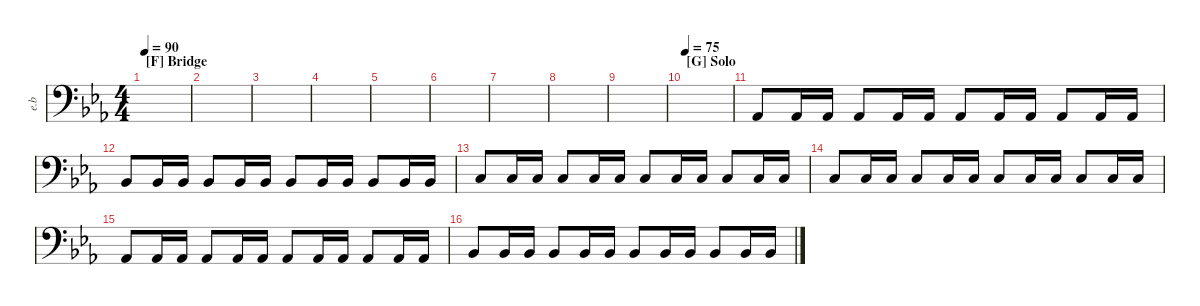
\defaultSystemsLayout 4
\hideDynamics
\bracketExtendMode nobrackets
\otherSystemsTrackNameOrientation horizontal
\track ("Electric Bass" "e.b") {instrument electricbassfinger}
\staff {score}
\tuning (G2 D2 A1 E1)
\ts (4 4)
\section ("F" "Bridge")
\tempo 90
\clef f4
\ks cminor
|
|
|
|
|
|
|
|
|
\section ("G" "Solo")
\tempo 75
|
4.4{acc b}.8{beam Up} 4.4{acc b}.16{beam Up} 4.4{acc b}.16{beam Up} 4.4{acc b}.8{beam Up} 4.4{acc b}.16{beam Up} 4.4{acc b}.16{beam Up} 4.4{acc b}.8{beam Up} 4.4{acc b}.16{beam Up} 4.4{acc b}.16{beam Up} 4.4{acc b}.8{beam Up} 4.4{acc b}.16{beam Up} 4.4{acc b}.16{beam Up} |
6.4{acc b}.8{beam Up} 6.4{acc b}.16{beam Up} 6.4{acc b}.16{beam Up} 6.4{acc b}.8{beam Up} 6.4{acc b}.16{beam Up} 6.4{acc b}.16{beam Up} 6.4{acc b}.8{beam Up} 6.4{acc b}.16{beam Up} 6.4{acc b}.16{beam Up} 6.4{acc b}.8{beam Up} 6.4{acc b}.16{beam Up} 6.4{acc b}.16{beam Up} |
8.4{acc forcenatural}.8{beam Up} 8.4{acc forcenatural}.16{beam Up} 8.4{acc forcenatural}.16{beam Up} 8.4{acc forcenatural}.8{beam Up} 8.4{acc forcenatural}.16{beam Up} 8.4{acc forcenatural}.16{beam Up} 8.4{acc forcenatural}.8{beam Up} 8.4{acc forcenatural}.16{beam Up} 8.4{acc forcenatural}.16{beam Up} 8.4{acc forcenatural}.8{beam Up} 8.4{acc forcenatural}.16{beam Up} 8.4{acc forcenatural}.16{beam Up} |
8.4{acc forcenatural}.8{beam Up} 8.4{acc forcenatural}.16{beam Up} 8.4{acc forcenatural}.16{beam Up} 8.4{acc forcenatural}.8{beam Up} 8.4{acc forcenatural}.16{beam Up} 8.4{acc forcenatural}.16{beam Up} 8.4{acc forcenatural}.8{beam Up} 8.4{acc forcenatural}.16{beam Up} 8.4{acc forcenatural}.16{beam Up} 8.4{acc forcenatural}.8{beam Up} 8.4{acc forcenatural}.16{beam Up} 8.4{acc forcenatural}.16{beam Up} |
4.4{acc b}.8{beam Up} 4.4{acc b}.16{beam Up} 4.4{acc b}.16{beam Up} 4.4{acc b}.8{beam Up} 4.4{acc b}.16{beam Up} 4.4{acc b}.16{beam Up} 4.4{acc b}.8{beam Up} 4.4{acc b}.16{beam Up} 4.4{acc b}.16{beam Up} 4.4{acc b}.8{beam Up} 4.4{acc b}.16{beam Up} 4.4{acc b}.16{beam Up} |
6.4{acc b}.8{beam Up} 6.4{acc b}.16{beam Up} 6.4{acc b}.16{beam Up} 6.4{acc b}.8{beam Up} 6.4{acc b}.16{beam Up} 6.4{acc b}.16{beam Up} 6.4{acc b}.8{beam Up} 6.4{acc b}.16{beam Up} 6.4{acc b}.16{beam Up} 6.4{acc b}.8{beam Up} 6.4{acc b}.16{beam Up} 6.4{acc b}.16{beam Up}
